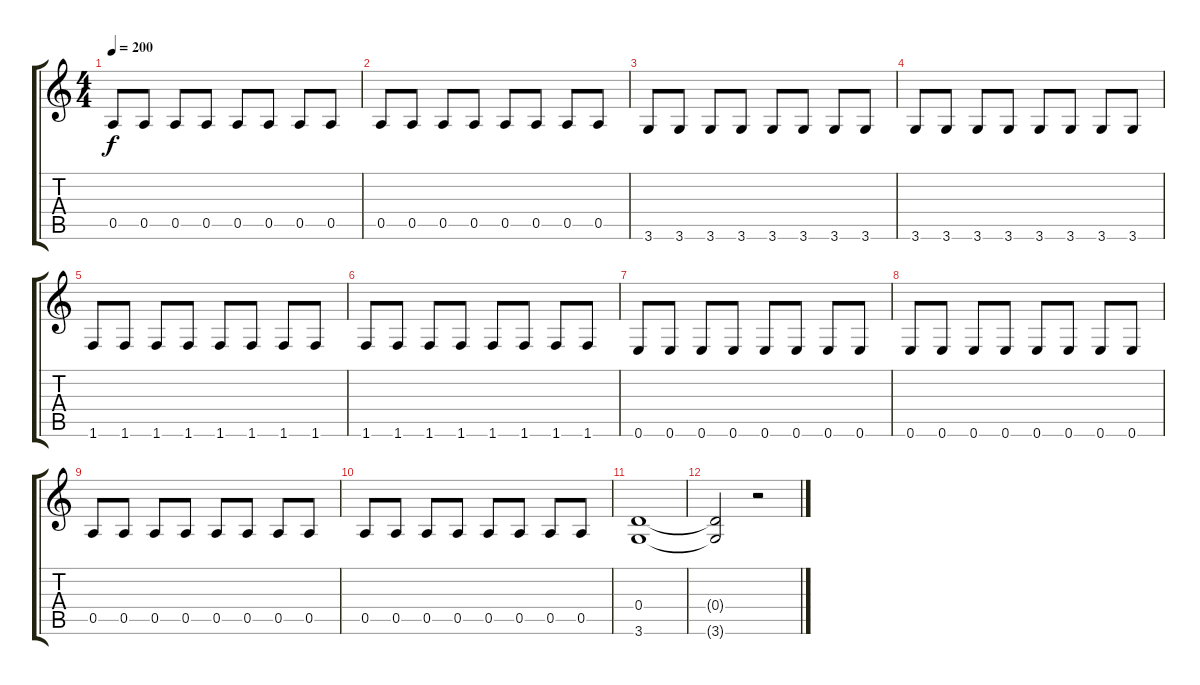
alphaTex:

\track "" {instrument overdrivenguitar}
\staff {score tabs}
\tuning (E4 B3 G3 D3 A2 E2) {hide}
\ts (4 4)
\tempo 200
\clef g2
\ks c
0.5.8{dy f} 0.5.8 0.5.8 0.5.8 0.5.8 0.5.8 0.5.8 0.5.8 |
0.5.8 0.5.8 0.5.8 0.5.8 0.5.8 0.5.8 0.5.8 0.5.8 |
3.6.8 3.6.8 3.6.8 3.6.8 3.6.8 3.6.8 3.6.8 3.6.8 |
3.6.8 3.6.8 3.6.8 3.6.8 3.6.8 3.6.8 3.6.8 3.6.8 |
1.6.8 1.6.8 1.6.8 1.6.8 1.6.8 1.6.8 1.6.8 1.6.8 |
1.6.8 1.6.8 1.6.8 1.6.8 1.6.8 1.6.8 1.6.8 1.6.8 |
0.6.8 0.6.8 0.6.8 0.6.8 0.6.8 0.6.8 0.6.8 0.6.8 |
0.6.8 0.6.8 0.6.8 0.6.8 0.6.8 0.6.8 0.6.8 0.6.8 |
0.5.8 0.5.8 0.5.8 0.5.8 0.5.8 0.5.8 0.5.8 0.5.8 |
0.5.8 0.5.8 0.5.8 0.5.8 0.5.8 0.5.8 0.5.8 0.5.8 |
(0.4 3.6).1 |
(0.4{t} 3.6{t}).2 r.2
